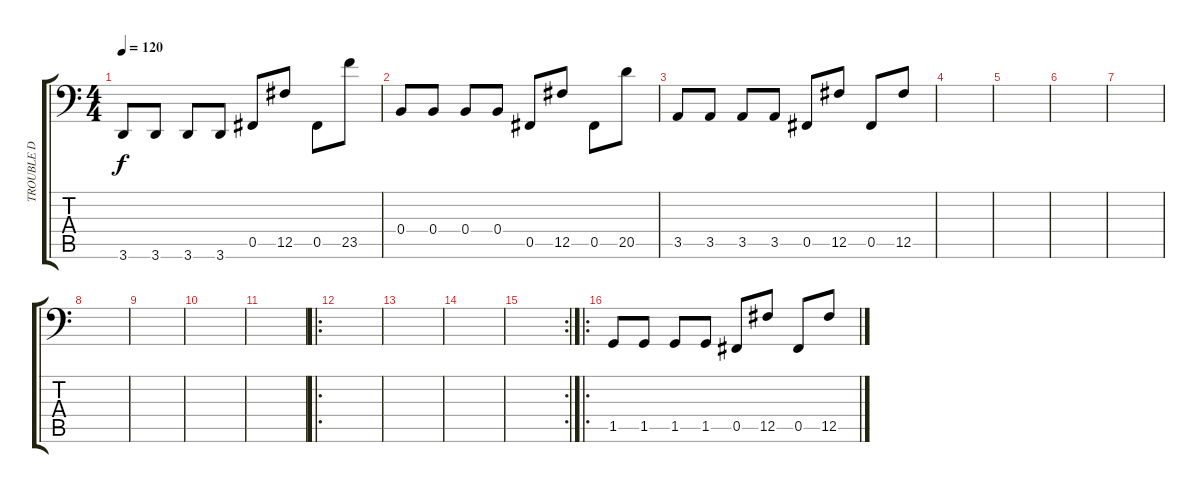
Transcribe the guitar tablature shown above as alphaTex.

\track ("TROUBLE D" "TROUBLE D") {instrument slapbass1}
\staff {score tabs}
\tuning (Db3 Ab2 E2 B1 Gb1 B0) {hide}
\ts (4 4)
\tempo 120
\clef f4
\ks c
3.6.8{dy f} 3.6.8 3.6.8 3.6.8 0.5.8 12.5.8 0.5.8 23.5.8 |
0.4.8 0.4.8 0.4.8 0.4.8 0.5.8 12.5.8 0.5.8 20.5.8 |
3.5.8 3.5.8 3.5.8 3.5.8 0.5.8 12.5.8 0.5.8 12.5.8 |
|
|
|
|
|
|
|
|
\ro
|
|
|
\rc 2
|
\ro
1.5.8 1.5.8 1.5.8 1.5.8 0.5.8 12.5.8 0.5.8 12.5.8
